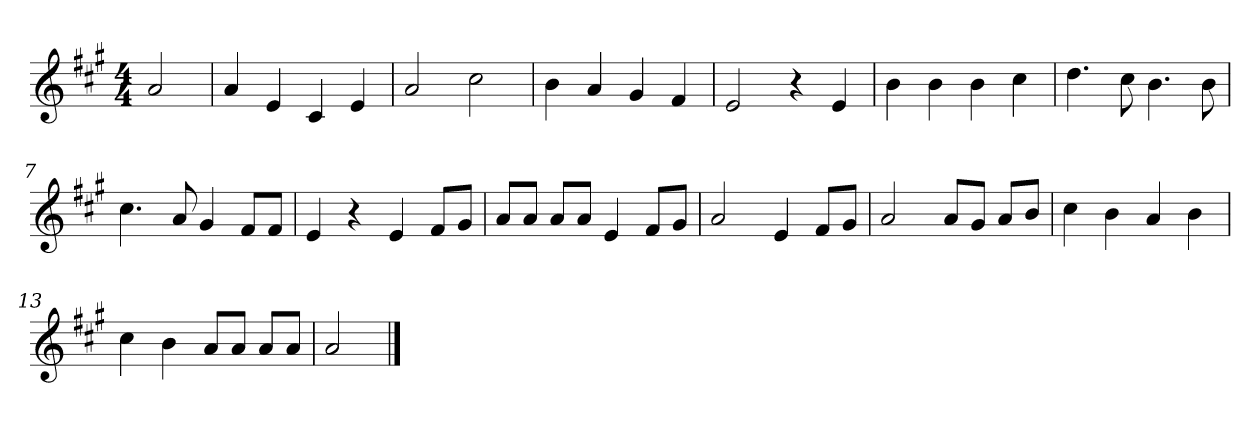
**kern
*part1
*staff1
*k[f#c#g#]
*M4/4
*MM120
=
2a
=1
4a
4e
4c#
4e
=2
2a
2cc#
=3
4b
4a
4g#
4f#
=4
2e
4r
4e
=5
4b
4b
4b
4cc#
=6
4.dd
8cc#
4.b
8b
=7
4.cc#
8a
4g#
8f#L
8f#J
=8
4e
4r
4e
8f#L
8g#J
=9
8aL
8aJ
8aL
8aJ
4e
8f#L
8g#J
=10
2a
4e
8f#L
8g#J
=11
2a
8aL
8g#J
8aL
8bJ
=12
4cc#
4b
4a
4b
=13
4cc#
4b
8aL
8aJ
8aL
8aJ
=14
2a
==
*-
